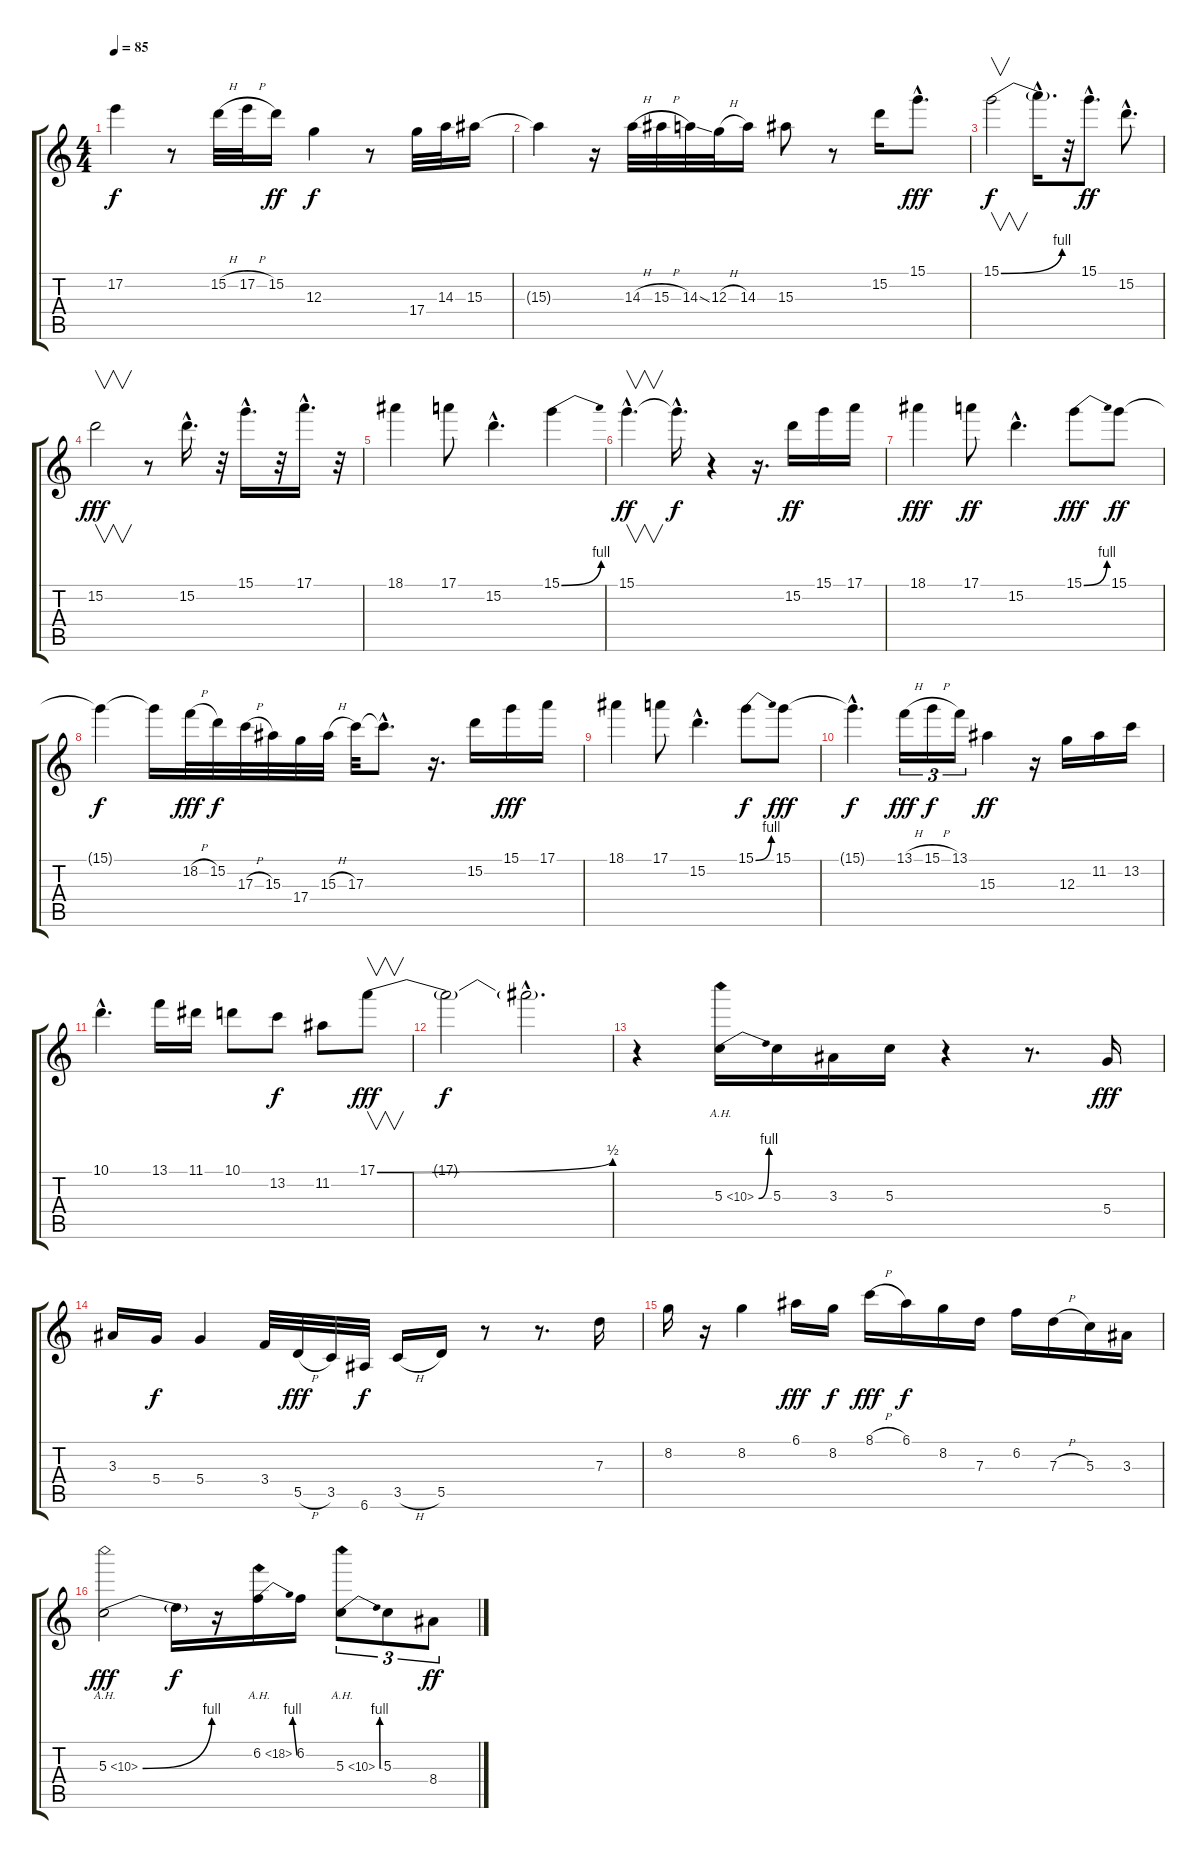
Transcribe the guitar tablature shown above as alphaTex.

\track "" {instrument overdrivenguitar}
\staff {score tabs}
\tuning (E4 B3 G3 D3 A2 E2) {hide}
\ts (4 4)
\tempo 85
\clef g2
\ks c
17.2{t}.4{dy f} r.8 15.2{h}.32 17.2{h}.32 15.2.16{dy ff} 12.3.4{dy f} r.8 17.4.32 14.3.32 15.3.16 |
15.3{t}.4 r.16 14.3{h}.32 15.3{h}.32 14.3{ss}.32 12.3{h}.32 14.3.16 15.3.8 r.8 15.2.16 15.1{hac}.8{d dy fff} |
15.1{be (bend 0 0 60 4)}.2{v dy f} 15.1{hac t}.16{d} r.32 15.1{hac}.8{d dy ff} 15.2{hac}.8{d} |
15.2.2{v dy fff} r.8 15.2{hac}.16{d} r.32 15.1{hac}.16{d} r.32 17.1{hac}.16{d} r.32 |
18.1.4 17.1.8 15.2{hac}.4{d} 15.1{be (bend 0 0 60 4)}.4 |
15.1{hac}.4{v d dy ff} 15.1{hac t}.16{d dy f} r.4 r.16{d} 15.2.16{dy ff} 15.1.16 17.1.16 |
18.1.4{dy fff} 17.1.8{dy ff} 15.2{hac}.4{d} 15.1{be (bend 0 0 60 4)}.8{dy fff} 15.1.8{dy ff} |
15.1{t}.4{dy f} 15.1{t}.16 18.2{h}.32{dy fff} 15.2.32{dy f} 17.3{h}.32 15.3.32 17.4.32 15.3{h}.32 17.3.32 17.3{hac t}.8{d} r.16{d} 15.2.16 15.1.16{dy fff} 17.1.16 |
18.1.4 17.1.8 15.2{hac}.4{d} 15.1{be (bend 0 0 60 4)}.8{dy f} 15.1.8{dy fff} |
15.1{hac t}.4{d dy f} 13.1{h}.16{tu (3 2) dy fff} 15.1{h}.16{tu (3 2) dy f} 13.1.16{tu (3 2)} 15.3.4{dy ff} r.16 12.3.16 11.2.16 13.2.16 |
10.1{hac}.4{d} 13.1.16 11.1.16 10.1.8 13.2.8{dy f} 11.2.8 17.1{be (bend 0 0 60 2)}.8{v dy fff} |
17.1{t}.2{dy f} 17.1{hac t}.2{d} |
r.4 5.3{be (bend 0 0 60 4) ah 5}.16 5.3.16 3.3.16 5.3.16 r.4 r.8{d} 5.4.16{dy fff} |
3.3.16 5.4.16{dy f} 5.4.4 3.4.32 5.5{h}.32{dy fff} 3.5.32 6.6.32{dy f} 3.5{h}.16 5.5.16 r.8 r.8{d} 7.3.16 |
8.2.16 r.16 8.2.4 6.1.16{dy fff} 8.2.16{dy f} 8.1{h}.16{dy fff} 6.1.16{dy f} 8.2.16 7.3.16 6.2.16 7.3{h}.16 5.3.16 3.3.16 |
5.3{be (bend 0 0 60 4) ah 5}.2{dy fff} 5.3{t}.16{dy f} r.16 6.2{be (bend 0 0 60 4) ah 12}.16 6.2.16 5.3{be (bend 0 0 60 4) ah 5}.8{tu (3 2)} 5.3.8{tu (3 2)} 8.4.8{tu (3 2) dy ff}
